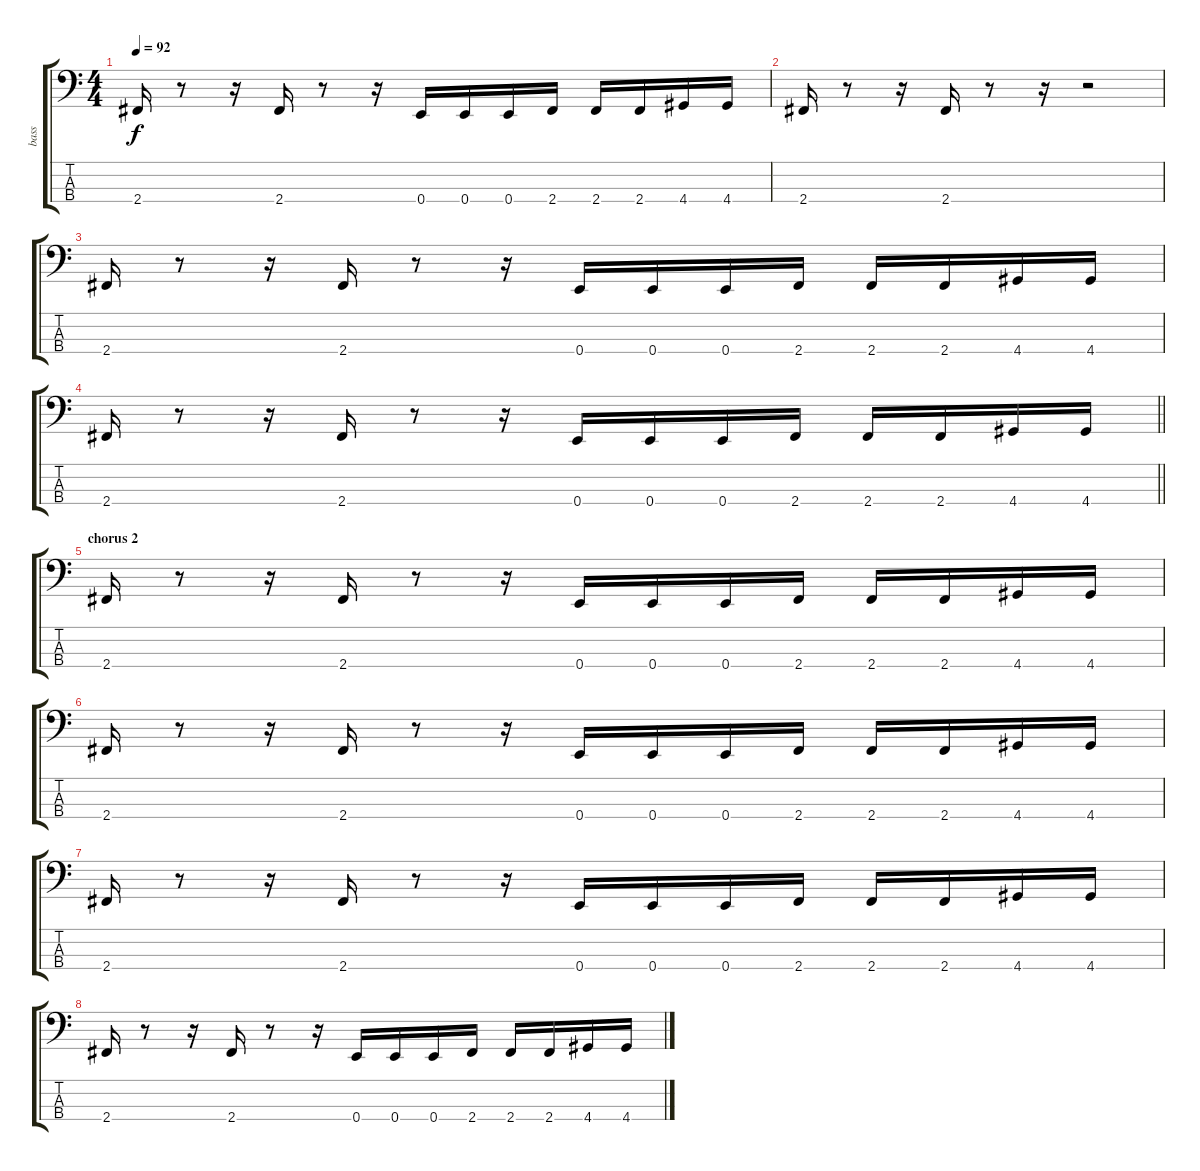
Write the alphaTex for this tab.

\track ("bass" "bass") {instrument fretlessbass}
\staff {score tabs}
\tuning (G2 D2 A1 E1) {hide}
\ts (4 4)
\tempo 92
\clef f4
\ks c
2.4.16{dy f} r.8 r.16 2.4.16 r.8 r.16 0.4.16 0.4.16 0.4.16 2.4.16 2.4.16 2.4.16 4.4.16 4.4.16 |
2.4.16 r.8 r.16 2.4.16 r.8 r.16 r.2 |
2.4.16 r.8 r.16 2.4.16 r.8 r.16 0.4.16 0.4.16 0.4.16 2.4.16 2.4.16 2.4.16 4.4.16 4.4.16 |
\barLineRight lightlight
2.4.16{volume 11 instrument lead8bassandlead} r.8 r.16 2.4.16 r.8 r.16 0.4.16 0.4.16 0.4.16 2.4.16 2.4.16 2.4.16 4.4.16 4.4.16 |
\section ("" "chorus 2")
2.4.16{volume 16 instrument fretlessbass} r.8 r.16 2.4.16 r.8 r.16 0.4.16 0.4.16 0.4.16 2.4.16 2.4.16 2.4.16 4.4.16 4.4.16 |
2.4.16 r.8 r.16 2.4.16 r.8 r.16 0.4.16 0.4.16 0.4.16 2.4.16 2.4.16 2.4.16 4.4.16 4.4.16 |
2.4.16 r.8 r.16 2.4.16 r.8 r.16 0.4.16 0.4.16 0.4.16 2.4.16 2.4.16 2.4.16 4.4.16 4.4.16 |
2.4.16 r.8 r.16 2.4.16 r.8 r.16 0.4.16 0.4.16 0.4.16 2.4.16 2.4.16 2.4.16 4.4.16 4.4.16
